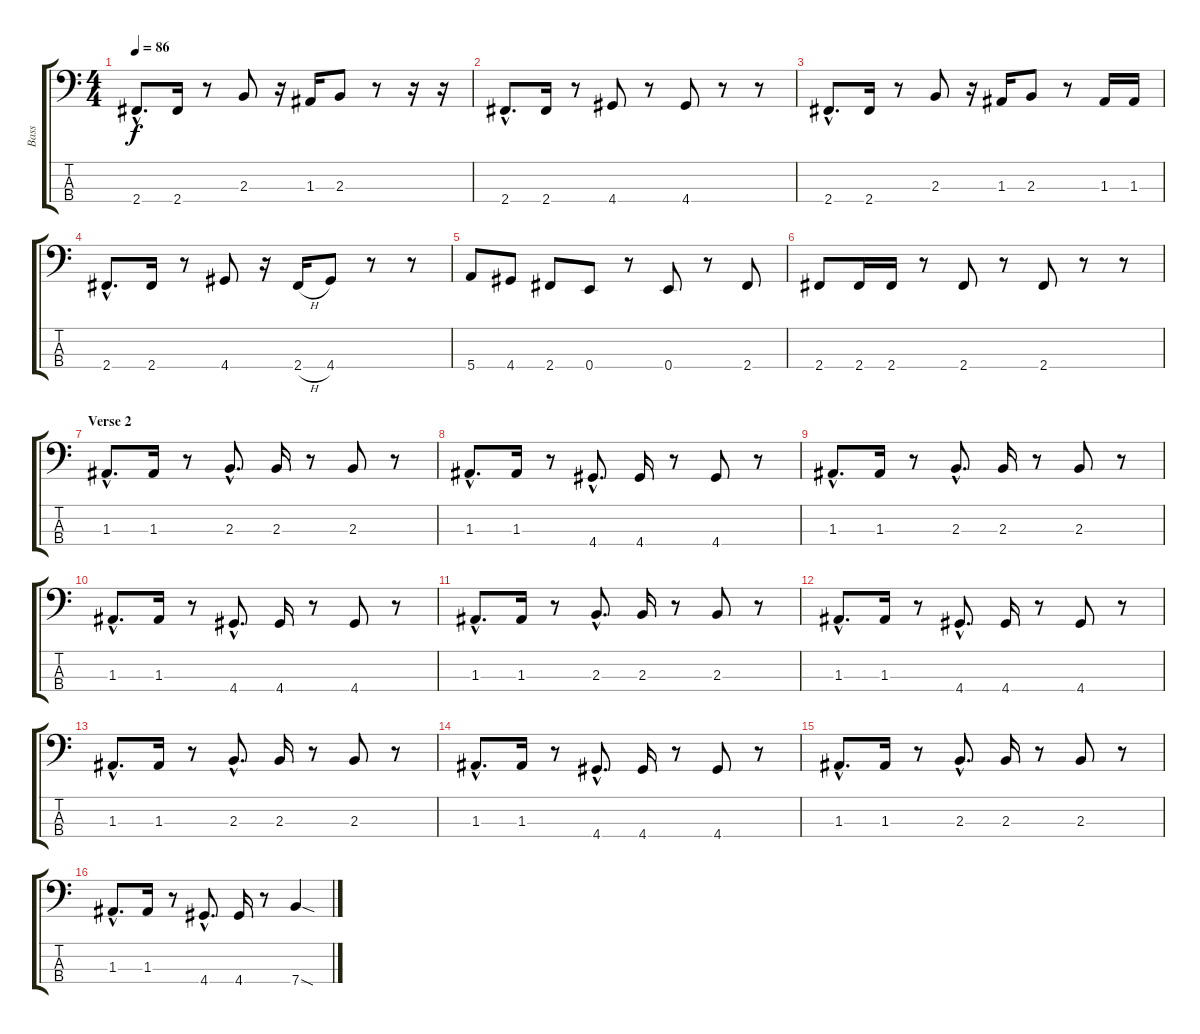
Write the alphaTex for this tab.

\track ("Bass" "Bass") {instrument electricbassfinger}
\staff {score tabs}
\tuning (G2 D2 A1 E1) {hide}
\ts (4 4)
\tempo 86
\clef f4
\ks c
2.4{hac}.8{d dy f} 2.4.16 r.8 2.3.8 r.16 1.3.16 2.3.8 r.8 r.16 r.16 |
2.4{hac}.8{d} 2.4.16 r.8 4.4.8 r.8 4.4.8 r.8 r.8 |
2.4{hac}.8{d} 2.4.16 r.8 2.3.8 r.16 1.3.16 2.3.8 r.8 1.3.16 1.3.16 |
2.4{hac}.8{d} 2.4.16 r.8 4.4.8 r.16 2.4{h}.16 4.4.8 r.8 r.8 |
5.4.8 4.4.8 2.4.8 0.4.8 r.8 0.4.8 r.8 2.4.8 |
2.4.8 2.4.16 2.4.16 r.8 2.4.8 r.8 2.4.8 r.8 r.8 |
\section ("" "Verse 2")
1.3{hac}.8{d} 1.3.16 r.8 2.3{hac}.8{d} 2.3.16 r.8 2.3.8 r.8 |
1.3{hac}.8{d} 1.3.16 r.8 4.4{hac}.8{d} 4.4.16 r.8 4.4.8 r.8 |
1.3{hac}.8{d} 1.3.16 r.8 2.3{hac}.8{d} 2.3.16 r.8 2.3.8 r.8 |
1.3{hac}.8{d} 1.3.16 r.8 4.4{hac}.8{d} 4.4.16 r.8 4.4.8 r.8 |
1.3{hac}.8{d} 1.3.16 r.8 2.3{hac}.8{d} 2.3.16 r.8 2.3.8 r.8 |
1.3{hac}.8{d} 1.3.16 r.8 4.4{hac}.8{d} 4.4.16 r.8 4.4.8 r.8 |
1.3{hac}.8{d} 1.3.16 r.8 2.3{hac}.8{d} 2.3.16 r.8 2.3.8 r.8 |
1.3{hac}.8{d} 1.3.16 r.8 4.4{hac}.8{d} 4.4.16 r.8 4.4.8 r.8 |
1.3{hac}.8{d} 1.3.16 r.8 2.3{hac}.8{d} 2.3.16 r.8 2.3.8 r.8 |
1.3{hac}.8{d} 1.3.16 r.8 4.4{hac}.8{d} 4.4.16 r.8 7.4{sod}.4
